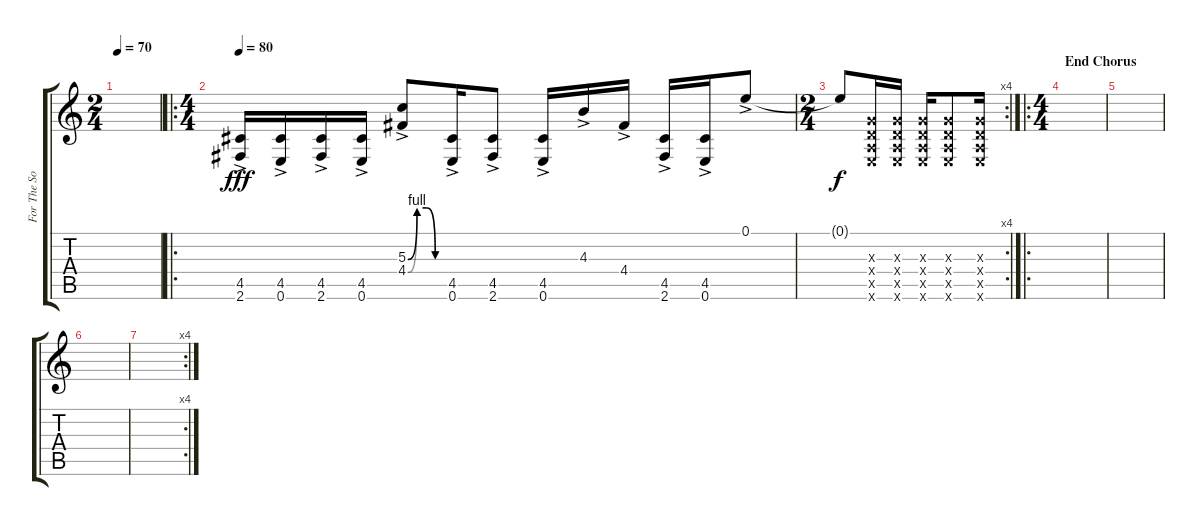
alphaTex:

\track ("For The Sound" "For The So") {instrument overdrivenguitar}
\staff {score tabs}
\tuning (E4 B3 G3 D3 A2 E2) {hide}
\ts (2 4)
\tempo 70
\clef g2
\ks c
|
\ro
\ts (4 4)
\tempo 80
(4.5 2.6{ac}).16{dy fff instrument overdrivenguitar} (4.5 0.6{ac}).16 (4.5 2.6{ac}).16 (4.5 0.6{ac}).16 (5.3{be (custom 0 0 15 4 30 4 45 0 60 0) ac} 4.4{be (custom 0 0 15 4 30 4 45 0 60 0) ac}).8 (4.5 0.6{ac}).16 (4.5 2.6{ac}).8 (4.5 0.6{ac}).16 4.3{ac}.16 4.4{ac}.16 (4.5 2.6{ac}).16 (4.5 0.6{ac}).16 0.1{ac}.8 |
\rc 4
\ts (2 4)
0.1{t}.8{dy f} (0.3{x} 0.4{x} 0.5{x} 0.6{x}).16 (0.3{x} 0.4{x} 0.5{x} 0.6{x}).16 (0.3{x} 0.4{x} 0.5{x} 0.6{x}).16 (0.3{x} 0.4{x} 0.5{x} 0.6{x}).8 (0.3{x} 0.4{x} 0.5{x} 0.6{x}).16 |
\ro
\ts (4 4)
\section ("" "End Chorus")
|
|
|
\rc 4
